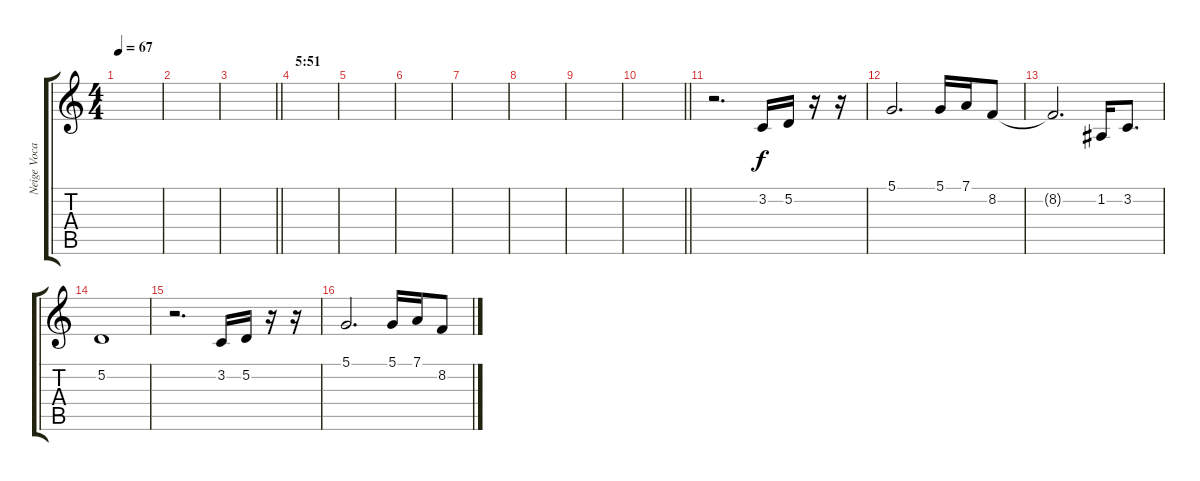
\track ("Neige Vocals" "Neige Voca") {instrument lead2sawtooth}
\staff {score tabs}
\tuning (D4 A3 F3 C3 G2 D2) {hide}
\ts (4 4)
\tempo 67
\clef g2
\ks c
|
|
\barLineRight lightlight
|
\section ("" "5:51")
|
|
|
|
|
|
\barLineRight lightlight
|
\section ("" "")
r.2{d} 3.2.16 5.2.16 r.16 r.16 |
5.1.2{d} 5.1.16 7.1.16 8.2.8 |
8.2{t}.2{d} 1.2.16 3.2.8{d} |
5.2.1 |
r.2{d} 3.2.16 5.2.16 r.16 r.16 |
5.1.2{d} 5.1.16 7.1.16 8.2.8
